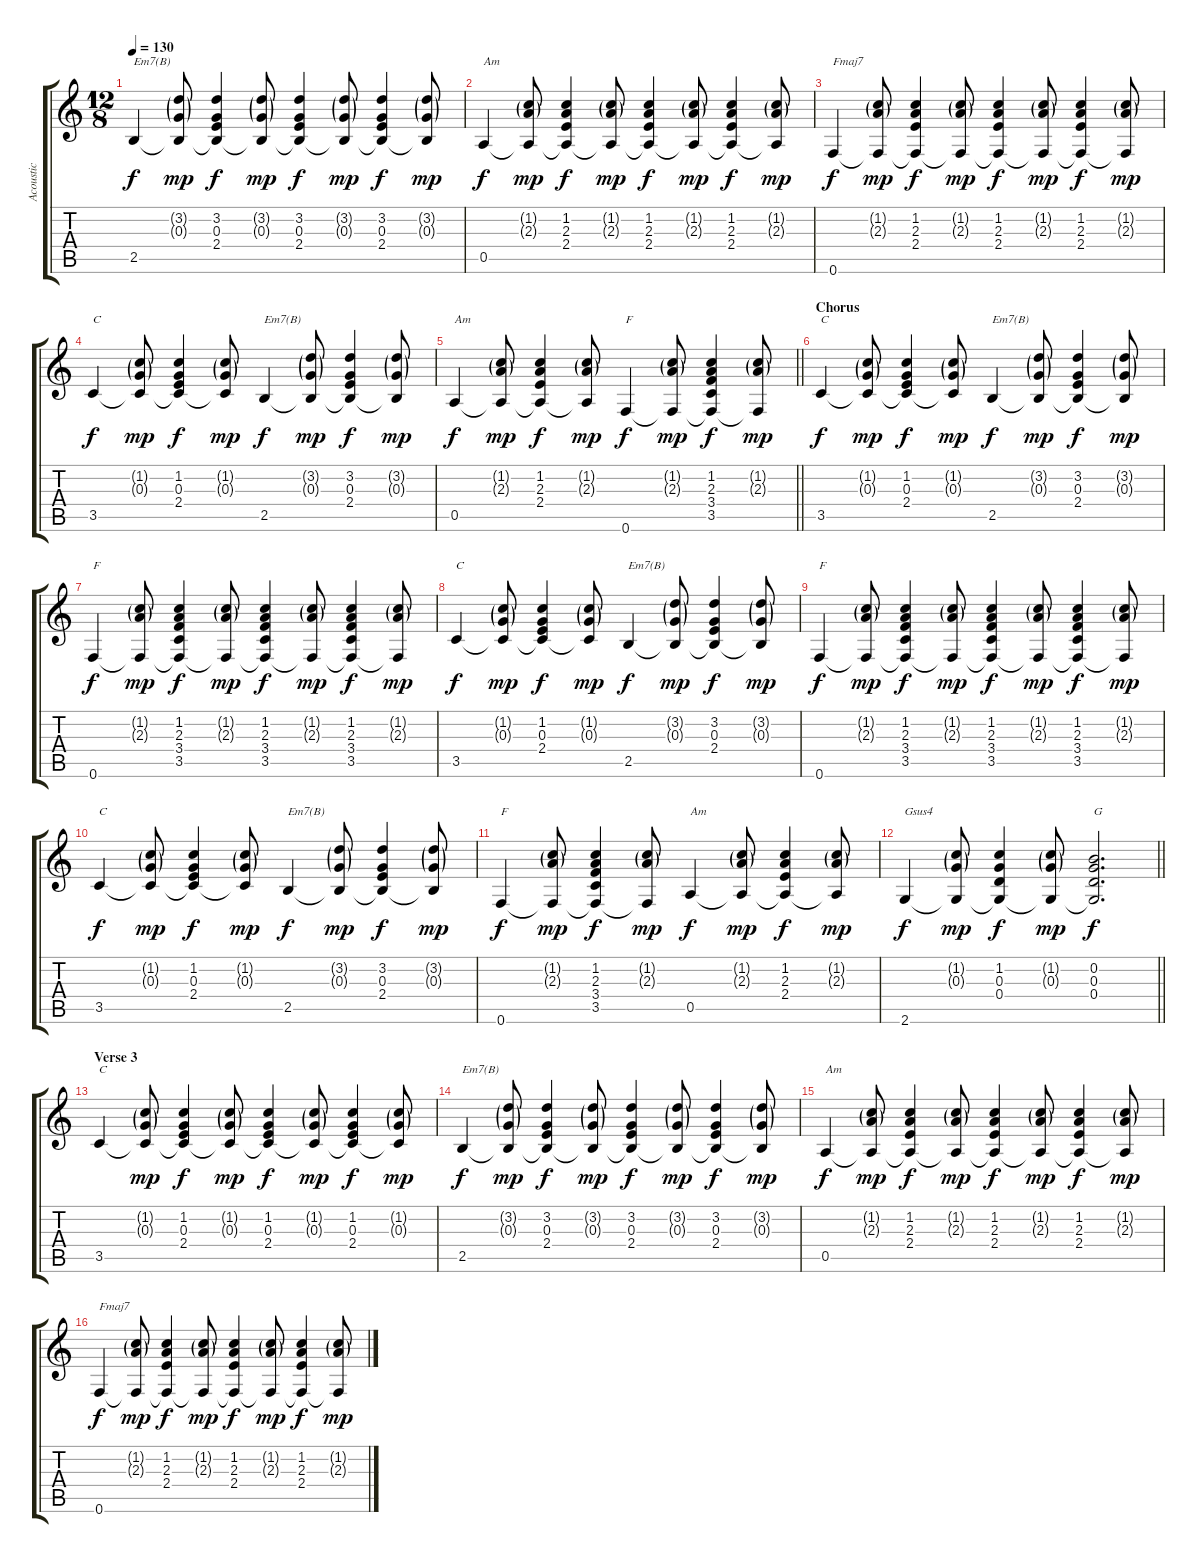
\track ("Acoustic" "Acoustic") {instrument acousticguitarsteel}
\staff {score tabs}
\tuning (E4 B3 G3 D3 A2 F2) {hide}
\ts (12 8)
\tempo 130
\clef g2
\ks c
2.5.4{txt "Em7(B)" dy f} (3.2{g} 0.3{g} 2.5{t}).8{dy mp} (3.2 0.3 2.4 2.5{t}).4{dy f} (3.2{g} 0.3{g} 2.5{t}).8{dy mp} (3.2 0.3 2.4 2.5{t}).4{dy f} (3.2{g} 0.3{g} 2.5{t}).8{dy mp} (3.2 0.3 2.4 2.5{t}).4{dy f} (3.2{g} 0.3{g} 2.5{t}).8{dy mp} |
0.5.4{txt "Am" dy f} (1.2{g} 2.3{g} 0.5{t}).8{dy mp} (1.2 2.3 2.4 0.5{t}).4{dy f} (1.2{g} 2.3{g} 0.5{t}).8{dy mp} (1.2 2.3 2.4 0.5{t}).4{dy f} (1.2{g} 2.3{g} 0.5{t}).8{dy mp} (1.2 2.3 2.4 0.5{t}).4{dy f} (1.2{g} 2.3{g} 0.5{t}).8{dy mp} |
0.6.4{txt "Fmaj7" dy f} (1.2{g} 2.3{g} 0.6{t}).8{dy mp} (1.2 2.3 2.4 0.6{t}).4{dy f} (1.2{g} 2.3{g} 0.6{t}).8{dy mp} (1.2 2.3 2.4 0.6{t}).4{dy f} (1.2{g} 2.3{g} 0.6{t}).8{dy mp} (1.2 2.3 2.4 0.6{t}).4{dy f} (1.2{g} 2.3{g} 0.6{t}).8{dy mp} |
3.5.4{txt "C" dy f} (1.2{g} 0.3{g} 3.5{t}).8{dy mp} (1.2 0.3 2.4 3.5{t}).4{dy f} (1.2{g} 0.3{g} 3.5{t}).8{dy mp} 2.5.4{txt "Em7(B)" dy f} (3.2{g} 0.3{g} 2.5{t}).8{dy mp} (3.2 0.3 2.4 2.5{t}).4{dy f} (3.2{g} 0.3{g} 2.5{t}).8{dy mp} |
\barLineRight lightlight
0.5.4{txt "Am" dy f} (1.2{g} 2.3{g} 0.5{t}).8{dy mp} (1.2 2.3 2.4 0.5{t}).4{dy f} (1.2{g} 2.3{g} 0.5{t}).8{dy mp} 0.6.4{txt "F" dy f} (1.2{g} 2.3{g} 0.6{t}).8{dy mp} (1.2 2.3 3.4 3.5 0.6{t}).4{dy f} (1.2{g} 2.3{g} 0.6{t}).8{dy mp} |
\section ("" "Chorus")
3.5.4{txt "C" dy f} (1.2{g} 0.3{g} 3.5{t}).8{dy mp} (1.2 0.3 2.4 3.5{t}).4{dy f} (1.2{g} 0.3{g} 3.5{t}).8{dy mp} 2.5.4{txt "Em7(B)" dy f} (3.2{g} 0.3{g} 2.5{t}).8{dy mp} (3.2 0.3 2.4 2.5{t}).4{dy f} (3.2{g} 0.3{g} 2.5{t}).8{dy mp} |
0.6.4{txt "F" dy f} (1.2{g} 2.3{g} 0.6{t}).8{dy mp} (1.2 2.3 3.4 3.5 0.6{t}).4{dy f} (1.2{g} 2.3{g} 0.6{t}).8{dy mp} (1.2 2.3 3.4 3.5 0.6{t}).4{dy f} (1.2{g} 2.3{g} 0.6{t}).8{dy mp} (1.2 2.3 3.4 3.5 0.6{t}).4{dy f} (1.2{g} 2.3{g} 0.6{t}).8{dy mp} |
3.5.4{txt "C" dy f} (1.2{g} 0.3{g} 3.5{t}).8{dy mp} (1.2 0.3 2.4 3.5{t}).4{dy f} (1.2{g} 0.3{g} 3.5{t}).8{dy mp} 2.5.4{txt "Em7(B)" dy f} (3.2{g} 0.3{g} 2.5{t}).8{dy mp} (3.2 0.3 2.4 2.5{t}).4{dy f} (3.2{g} 0.3{g} 2.5{t}).8{dy mp} |
0.6.4{txt "F" dy f} (1.2{g} 2.3{g} 0.6{t}).8{dy mp} (1.2 2.3 3.4 3.5 0.6{t}).4{dy f} (1.2{g} 2.3{g} 0.6{t}).8{dy mp} (1.2 2.3 3.4 3.5 0.6{t}).4{dy f} (1.2{g} 2.3{g} 0.6{t}).8{dy mp} (1.2 2.3 3.4 3.5 0.6{t}).4{dy f} (1.2{g} 2.3{g} 0.6{t}).8{dy mp} |
3.5.4{txt "C" dy f} (1.2{g} 0.3{g} 3.5{t}).8{dy mp} (1.2 0.3 2.4 3.5{t}).4{dy f} (1.2{g} 0.3{g} 3.5{t}).8{dy mp} 2.5.4{txt "Em7(B)" dy f} (3.2{g} 0.3{g} 2.5{t}).8{dy mp} (3.2 0.3 2.4 2.5{t}).4{dy f} (3.2{g} 0.3{g} 2.5{t}).8{dy mp} |
0.6.4{txt "F" dy f} (1.2{g} 2.3{g} 0.6{t}).8{dy mp} (1.2 2.3 3.4 3.5 0.6{t}).4{dy f} (1.2{g} 2.3{g} 0.6{t}).8{dy mp} 0.5.4{txt "Am" dy f} (1.2{g} 2.3{g} 0.5{t}).8{dy mp} (1.2 2.3 2.4 0.5{t}).4{dy f} (1.2{g} 2.3{g} 0.5{t}).8{dy mp} |
\barLineRight lightlight
2.6.4{txt "Gsus4" dy f} (1.2{g} 0.3{g} 2.6{t}).8{dy mp} (1.2 0.3 0.4 2.6{t}).4{dy f} (1.2{g} 0.3{g} 2.6{t}).8{dy mp} (0.2 0.3 0.4 2.6{t}).2{d txt "G" dy f} |
\section ("" "Verse 3")
3.5.4{txt "C"} (1.2{g} 0.3{g} 3.5{t}).8{dy mp} (1.2 0.3 2.4 3.5{t}).4{dy f} (1.2{g} 0.3{g} 3.5{t}).8{dy mp} (1.2 0.3 2.4 3.5{t}).4{dy f} (1.2{g} 0.3{g} 3.5{t}).8{dy mp} (1.2 0.3 2.4 3.5{t}).4{dy f} (1.2{g} 0.3{g} 3.5{t}).8{dy mp} |
2.5.4{txt "Em7(B)" dy f} (3.2{g} 0.3{g} 2.5{t}).8{dy mp} (3.2 0.3 2.4 2.5{t}).4{dy f} (3.2{g} 0.3{g} 2.5{t}).8{dy mp} (3.2 0.3 2.4 2.5{t}).4{dy f} (3.2{g} 0.3{g} 2.5{t}).8{dy mp} (3.2 0.3 2.4 2.5{t}).4{dy f} (3.2{g} 0.3{g} 2.5{t}).8{dy mp} |
0.5.4{txt "Am" dy f} (1.2{g} 2.3{g} 0.5{t}).8{dy mp} (1.2 2.3 2.4 0.5{t}).4{dy f} (1.2{g} 2.3{g} 0.5{t}).8{dy mp} (1.2 2.3 2.4 0.5{t}).4{dy f} (1.2{g} 2.3{g} 0.5{t}).8{dy mp} (1.2 2.3 2.4 0.5{t}).4{dy f} (1.2{g} 2.3{g} 0.5{t}).8{dy mp} |
0.6.4{txt "Fmaj7" dy f} (1.2{g} 2.3{g} 0.6{t}).8{dy mp} (1.2 2.3 2.4 0.6{t}).4{dy f} (1.2{g} 2.3{g} 0.6{t}).8{dy mp} (1.2 2.3 2.4 0.6{t}).4{dy f} (1.2{g} 2.3{g} 0.6{t}).8{dy mp} (1.2 2.3 2.4 0.6{t}).4{dy f} (1.2{g} 2.3{g} 0.6{t}).8{dy mp}
